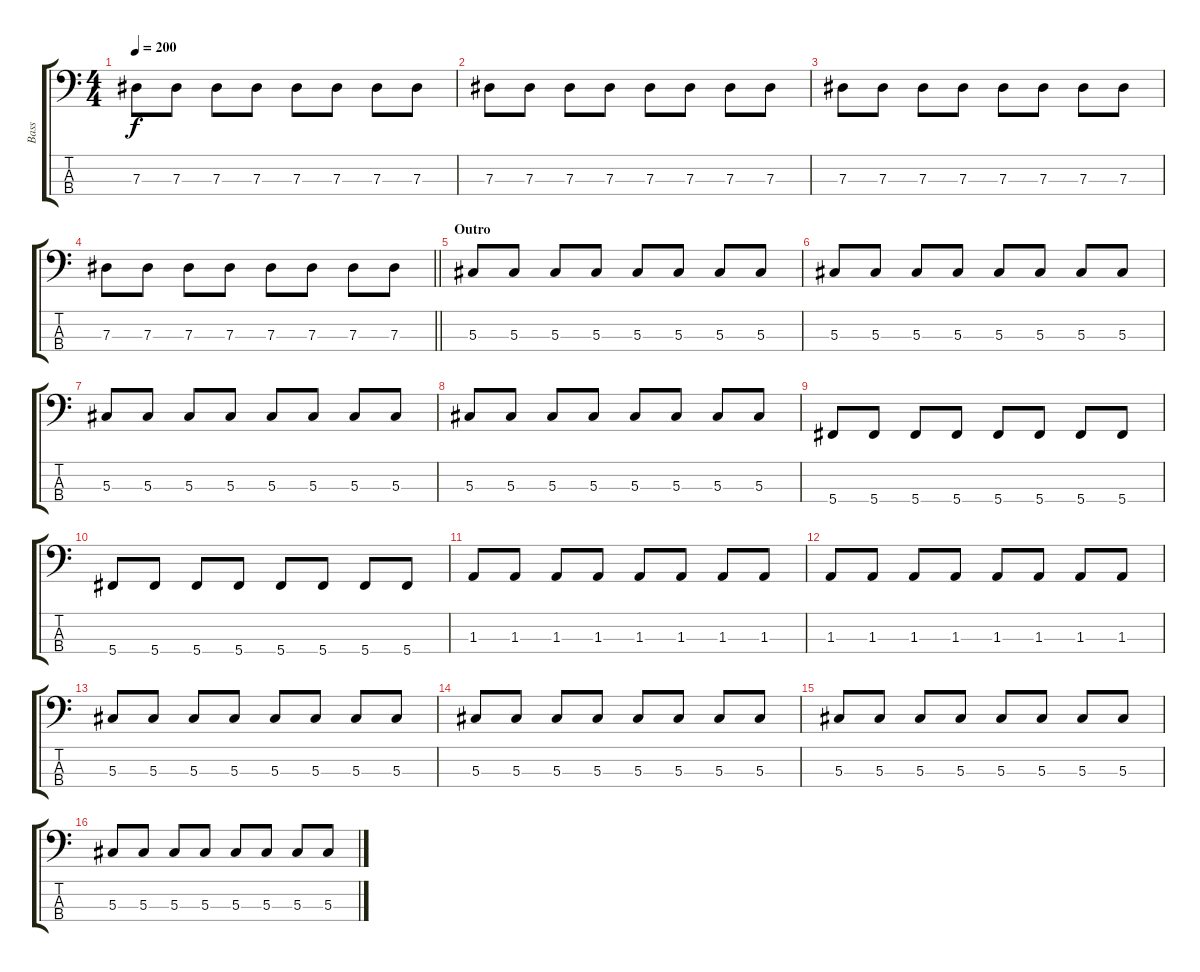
\track ("Bass" "Bass") {instrument electricbassfinger}
\staff {score tabs}
\tuning (Gb2 Db2 Ab1 Db1) {hide}
\ts (4 4)
\tempo 200
\clef f4
\ks c
7.3.8{dy f} 7.3.8 7.3.8 7.3.8 7.3.8 7.3.8 7.3.8 7.3.8 |
7.3.8 7.3.8 7.3.8 7.3.8 7.3.8 7.3.8 7.3.8 7.3.8 |
7.3.8 7.3.8 7.3.8 7.3.8 7.3.8 7.3.8 7.3.8 7.3.8 |
\barLineRight lightlight
7.3.8 7.3.8 7.3.8 7.3.8 7.3.8 7.3.8 7.3.8 7.3.8 |
\section ("" "Outro")
5.3.8 5.3.8 5.3.8 5.3.8 5.3.8 5.3.8 5.3.8 5.3.8 |
5.3.8 5.3.8 5.3.8 5.3.8 5.3.8 5.3.8 5.3.8 5.3.8 |
5.3.8 5.3.8 5.3.8 5.3.8 5.3.8 5.3.8 5.3.8 5.3.8 |
5.3.8 5.3.8 5.3.8 5.3.8 5.3.8 5.3.8 5.3.8 5.3.8 |
5.4.8 5.4.8 5.4.8 5.4.8 5.4.8 5.4.8 5.4.8 5.4.8 |
5.4.8 5.4.8 5.4.8 5.4.8 5.4.8 5.4.8 5.4.8 5.4.8 |
1.3.8 1.3.8 1.3.8 1.3.8 1.3.8 1.3.8 1.3.8 1.3.8 |
1.3.8 1.3.8 1.3.8 1.3.8 1.3.8 1.3.8 1.3.8 1.3.8 |
5.3.8 5.3.8 5.3.8 5.3.8 5.3.8 5.3.8 5.3.8 5.3.8 |
5.3.8 5.3.8 5.3.8 5.3.8 5.3.8 5.3.8 5.3.8 5.3.8 |
5.3.8 5.3.8 5.3.8 5.3.8 5.3.8 5.3.8 5.3.8 5.3.8 |
5.3.8 5.3.8 5.3.8 5.3.8 5.3.8 5.3.8 5.3.8 5.3.8
